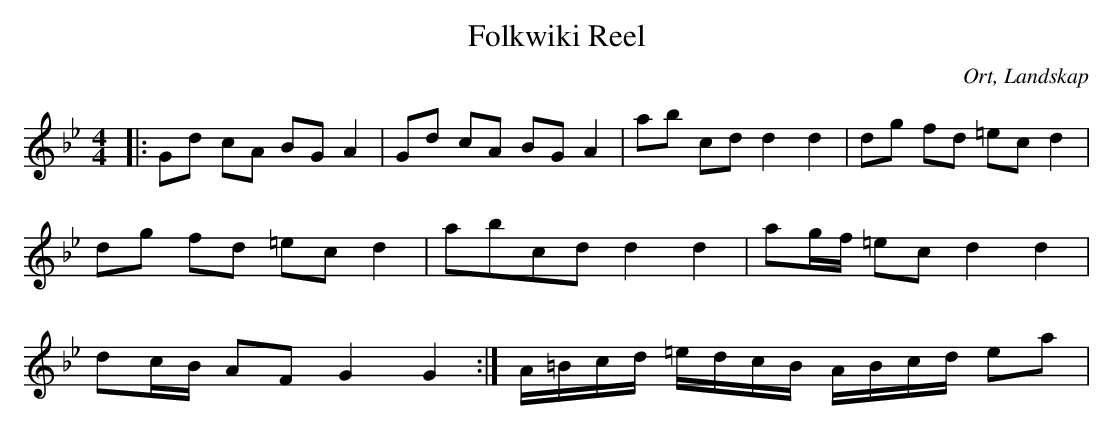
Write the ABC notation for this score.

X:1
T:Folkwiki Reel
O:Ort, Landskap
M:4/4
L:1/16
K:Gm
|: G2d2 c2A2 B2G2 A4 | G2d2 c2A2 B2G2 A4 | a2b2 c2d2 d4 d4 | d2g2 f2d2 =e2c2 d4 | d2g2 f2d2 =e2c2 d4 | a2b2c2d2 d4 d4 | a2gf =e2c2 d4 d4|d2cB A2F2 G4 G4 :| A=Bcd =edcB ABcd e2a2 |
